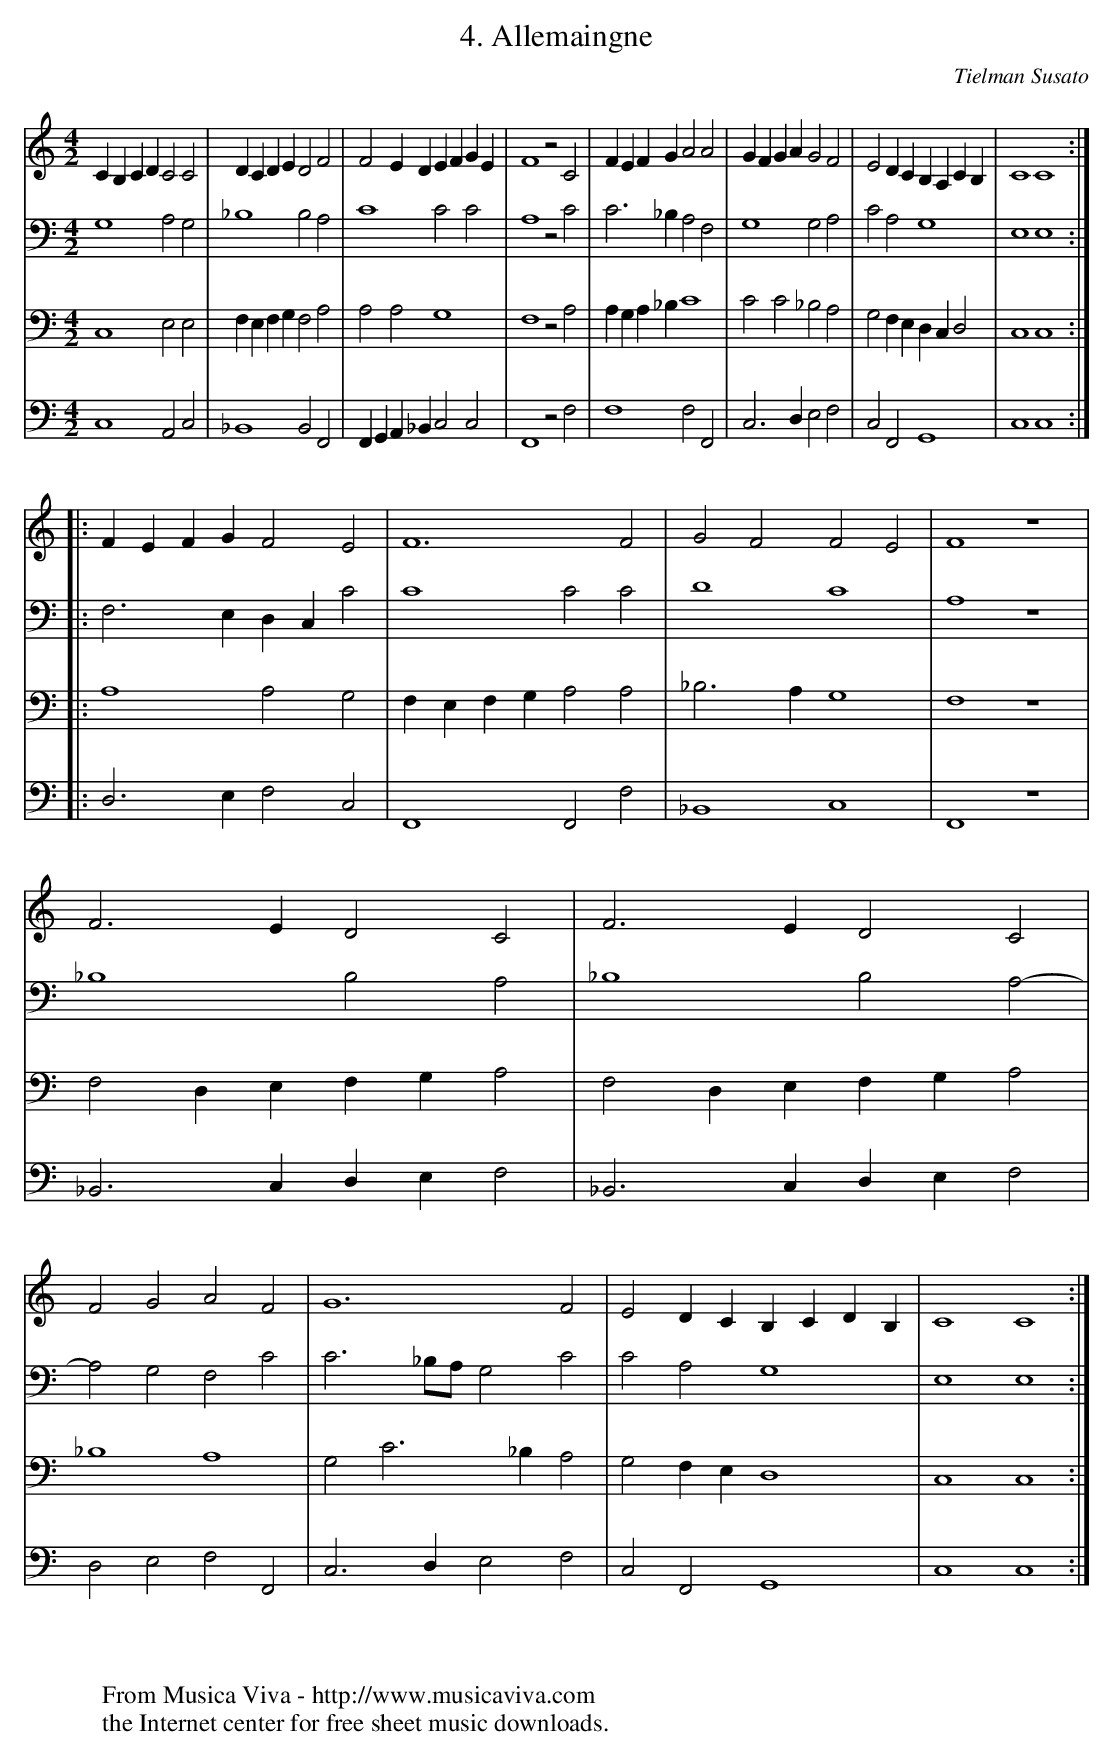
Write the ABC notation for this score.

X:1
T:4. Allemaingne
C:Tielman Susato
M:4/2
L:1/4
K:C
V:1
CB,CDC2C2|DCDED2F2|F2ED EFGE|F4z2C2|FEFGA2A2|GFGAG2F2|E2DC B,A,CB,|C4C4:|
|:FEFGF2E2|F6F2|G2F2F2E2|F4z4|F3ED2C2|F3ED2C2|F2G2A2F2|G6F2|E2DC B,CDB,|C4C4:|
V:2
G,4A,2G,2|_B,4B,2A,2|C4C2C2|A,4z2C2|C3_B,A,2F,2|G,4G,2A,2|C2A,2G,4|E,4E,4:|
|:F,3E, D,C,C2|C4C2C2|D4C4|A,4z4|_B,4B,2A,2|_B,4B,2A,2-|A,2G,2F,2C2|C3_B,/A,/G,2C2|C2A,2G,4|E,4E,4:|
V:3
C,4E,2E,2|F,E,F,G,F,2A,2|A,2A,2G,4|F,4z2A,2|A,G,A,_B,C4|C2C2_B,2A,2|G,2F,E, D,C,D,2|C,4C,4:|
|:A,4A,2G,2|F,E,F,G,A,2A,2|_B,3A,G,4|F,4z4|F,2D,E, F,G,A,2|F,2D,E, F,G,A,2|_B,4A,4|G,2C3_B,A,2|G,2F,E,D,4|C,4C,4:|
V:4
C,4A,,2C,2|_B,,4B,,2F,,2|F,,G,,A,,_B,,C,2C,2|F,,4z2F,2|F,4F,2F,,2|C,3D,E,2F,2|C,2F,,2G,,4|C,4C,4:|
|:D,3E,F,2C,2|F,,4F,,2F,2|_B,,4C,4|F,,4z4|_B,,3C, D,E,F,2|_B,,3C, D,E,F,2|D,2E,2F,2F,,2|C,3D,E,2F,2|C,2F,,2G,,4|C,4C,4:|
W:
W:
W:  From Musica Viva - http://www.musicaviva.com
W:  the Internet center for free sheet music downloads.
